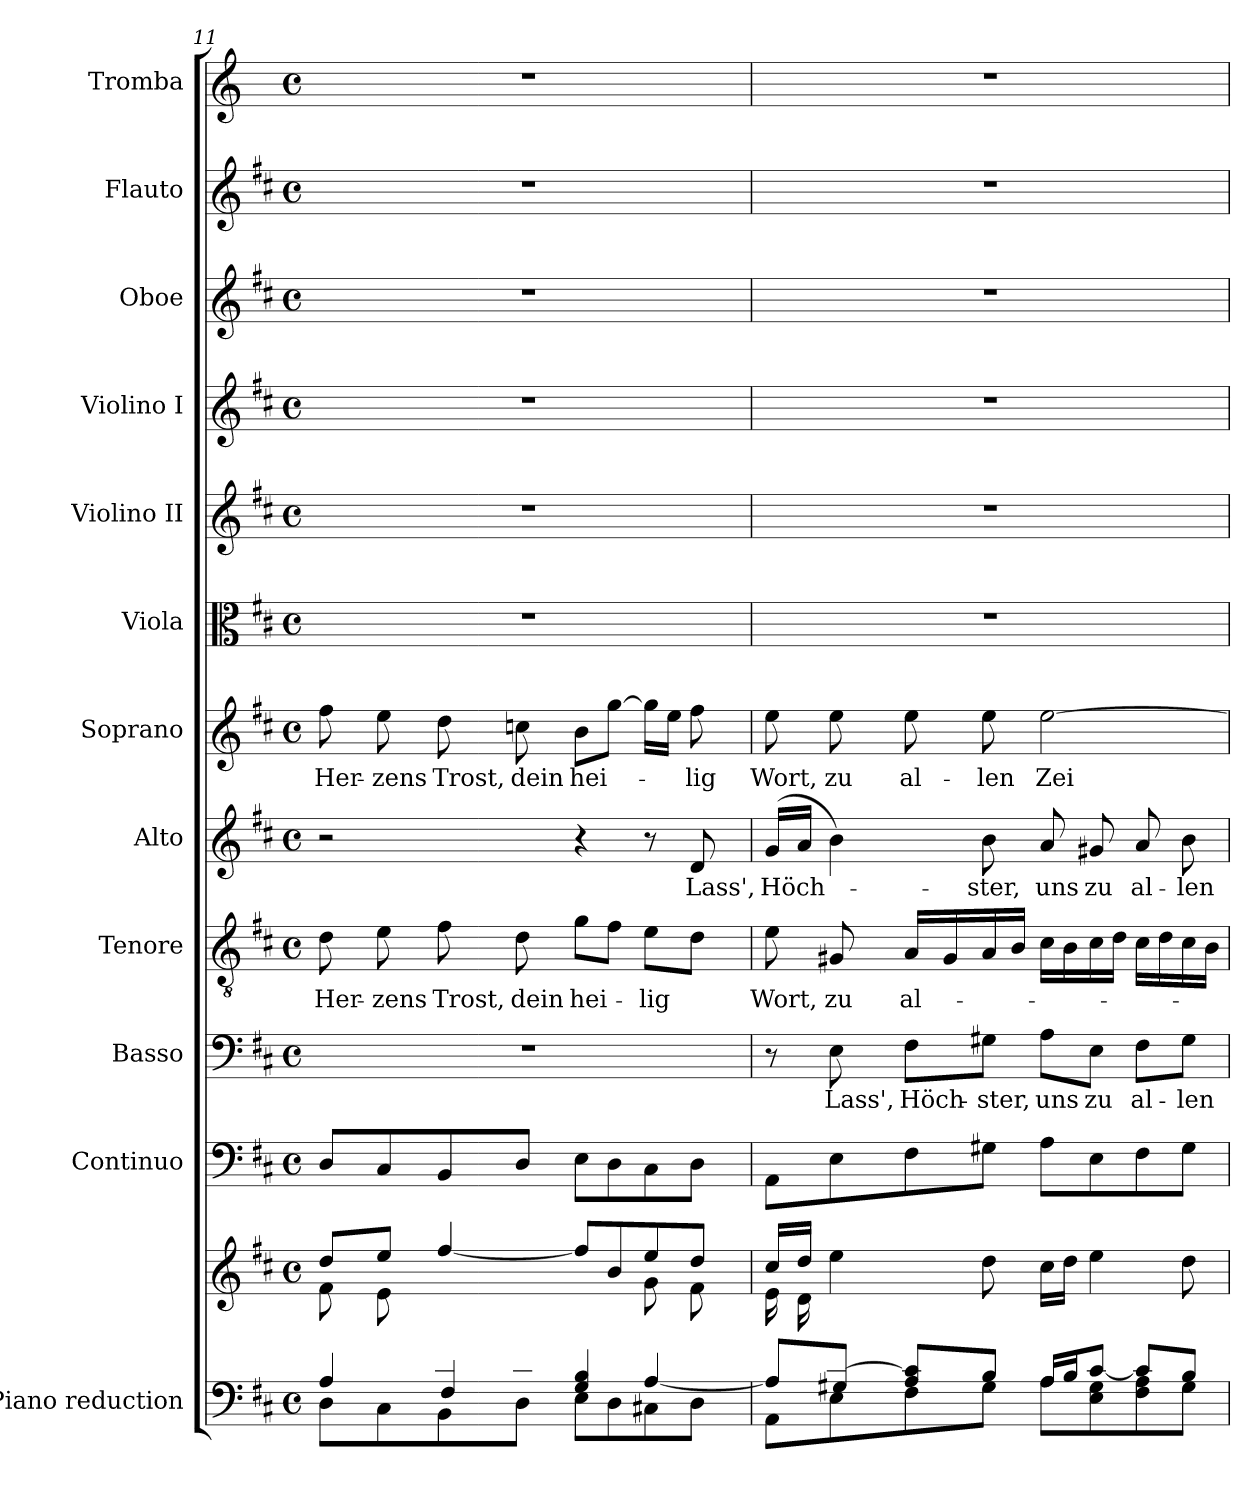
**kern	**kern	**kern	**kern	**text	**kern	**text	**kern	**text	**kern	**text	**kern	**kern	**kern	**kern	**kern	**kern
*part12	*part12	*part11	*part10	*part10	*part9	*part9	*part8	*part8	*part7	*part7	*part6	*part5	*part4	*part3	*part2	*part1
*staff13	*staff12	*staff11	*staff10	*staff10	*staff9	*staff9	*staff8	*staff8	*staff7	*staff7	*staff6	*staff5	*staff4	*staff3	*staff2	*staff1
*I"Piano reduction	*	*I"Continuo	*I"Basso	*	*I"Tenore	*	*I"Alto	*	*I"Soprano	*	*I"Viola	*I"Violino II	*I"Violino I	*I"Oboe	*I"Flauto	*I"Tromba
*I'Pno	*	*	*	*	*	*	*	*	*	*	*I'Vla	*I'Vln	*I'Vln	*I'Ob	*I'Fl	*
*clefF4	*clefG2	*clefF4	*clefF4	*	*clefGv2	*	*clefG2	*	*clefG2	*	*clefC3	*clefG2	*clefG2	*clefG2	*clefG2	*clefG2
*	*	*	*	*	*	*	*	*	*	*	*	*	*	*	*	*ITrd-1c-2
*k[f#c#]	*k[f#c#]	*k[f#c#]	*k[f#c#]	*	*k[f#c#]	*	*k[f#c#]	*	*k[f#c#]	*	*k[f#c#]	*k[f#c#]	*k[f#c#]	*k[f#c#]	*k[f#c#]	*k[f#c#]
*M4/4	*M4/4	*M4/4	*M4/4	*	*M4/4	*	*M4/4	*	*M4/4	*	*M4/4	*M4/4	*M4/4	*M4/4	*M4/4	*M4/4
*met(c)	*met(c)	*met(c)	*met(c)	*	*met(c)	*	*met(c)	*	*met(c)	*	*met(c)	*met(c)	*met(c)	*met(c)	*met(c)	*met(c)
=11	=11	=11	=11	=11	=11	=11	=11	=11	=11	=11	=11	=11	=11	=11	=11	=11
*^	*^	*	*	*	*	*	*	*	*	*	*	*	*	*	*	*
*	*^	*	*	*	*	*	*	*	*	*	*	*	*	*	*	*	*	*
!	!	!	!	!	!	!	!	!	!LO:LY:b	!	!	!	!LO:LY:b	!	!	!	!	!	!
4ryy	4A/	8D\L	8dd/L	8f#\L	8D/L	1r	.	8d\	Her-	2r	.	8ff#\	Her-	1r	1r	1r	1r	1r	1r
!	!	!	!	!	!	!	!	!	!LO:LY:b	!	!	!	!LO:LY:b	!	!	!	!	!	!
.	.	8C#\	8ee/J	8e\	8C#/	.	.	8e\	-zens	.	.	8ee\	-zens	.	.	.	.	.	.
!	!	!	!	!	!	!	!	!	!LO:LY:b	!	!	!	!LO:LY:b	!	!	!	!	!	!
8d/	4F#/	8BB\	[4ff#/	4ryy	8BB/	.	.	8f#\	Trost,	.	.	8dd\	Trost,	.	.	.	.	.	.
!	!	!	!	!	!	!	!	!	!LO:LY:b	!	!	!	!LO:LY:b	!	!	!	!	!	!
8cn/J	.	8D\J	.	.	8D/J	.	.	8d\	dein	.	.	8ccn\	dein	.	.	.	.	.	.
!	!	!	!	!	!	!	!	!	!LO:LY:b	!	!	!	!LO:LY:b	!	!	!	!	!	!
2ryy	4G/ 4B/	8E\L	8ff#/L]	4ryy	8E\L	.	.	8g\L	hei-	4r	.	8b\L	hei-	.	.	.	.	.	.
.	.	8D\	8b/	.	8D\	.	.	8f#\J	.	.	.	[8gg\J	.	.	.	.	.	.	.
!	!	!	!	!	!	!	!	!	!LO:LY:b	!	!	!	!	!	!	!	!	!	!
.	[4A/	8C#X\	8ee/	8g\L	8C#\	.	.	8e\L	-lig	8r	.	16gg\LL]	.	.	.	.	.	.	.
.	.	.	.	.	.	.	.	.	.	.	.	16ee\JJ	.	.	.	.	.	.	.
!	!	!	!	!	!	!	!	!	!	!	!LO:LY:b	!	!LO:LY:b	!	!	!	!	!	!
.	.	8D\J	8dd/J	8f#\J	8D\J	.	.	8d\J	.	8d/	Lass',	8ff#\	-lig	.	.	.	.	.	.
!!LO:PB:g=z
=12	=12	=12	=12	=12	=12	=12	=12	=12	=12	=12	=12	=12	=12	=12	=12	=12	=12	=12	=12
!	!	!	!	!	!	!	!	!	!LO:LY:b	!	!LO:LY:b	!	!LO:LY:b	!	!	!	!	!	!
8ryy	8A/L]	8AA\L	16cc#/LL	16e\LL	8AA\L	8r	.	8e\	Wort,	(16g/LL	Höch-	8ee\	Wort,	1r	1r	1r	1r	1r	1r
.	.	.	16dd/JJ	16d\J	.	.	.	.	.	16a/JJ	.	.	.	.	.	.	.	.	.
!	!	!	!	!	!	!	!LO:LY:b	!	!LO:LY:b	!	!	!	!LO:LY:b	!	!	!	!	!	!
[8c#/J	8G#X/J	8E\	4ee\	8ryy	8E\	8E\	Lass',	8G#X/	zu	4b\)	.	8ee\	zu	.	.	.	.	.	.
!	!	!	!	!	!	!	!LO:LY:b	!	!LO:LY:b	!	!	!	!LO:LY:b	!	!	!	!	!	!
2.ryy	8A/ 8c#/]L	8F#\	.	4ryy	8F#\	8F#\L	Höch-	16A/LL	al-	.	.	8ee\	al-	.	.	.	.	.	.
.	.	.	.	.	.	.	.	16G#/	.	.	.	.	.	.	.	.	.	.	.
!	!	!	!	!	!	!	!LO:LY:b	!	!	!	!LO:LY:b	!	!LO:LY:b	!	!	!	!	!	!
.	8B/J	8G#\J	8dd\	.	8G#X\J	8G#X\J	-ster,	16A/	.	8b\	-ster,	8ee\	-len	.	.	.	.	.	.
.	.	.	.	.	.	.	.	16B/JJ	.	.	.	.	.	.	.	.	.	.	.
!	!	!	!	!	!	!	!LO:LY:b	!	!	!	!LO:LY:b	!	!LO:LY:b	!	!	!	!	!	!
.	16A/LL	8A\L	16cc#\LL	2ryy	8A\L	8A\L	uns	16c#\LL	.	8a/	uns	[2ee\	Zei-	.	.	.	.	.	.
.	16B/J	.	16dd\JJ	.	.	.	.	16B\	.	.	.	.	.	.	.	.	.	.	.
!	!	!	!	!	!	!	!LO:LY:b	!	!	!	!LO:LY:b	!	!	!	!	!	!	!	!
.	[8c#/J	8E\ 8G#\	4ee\	.	8E\	8E\J	zu	16c#\	.	8g#X/	zu	.	.	.	.	.	.	.	.
.	.	.	.	.	.	.	.	16d\JJ	.	.	.	.	.	.	.	.	.	.	.
!	!	!	!	!	!	!	!LO:LY:b	!	!	!	!LO:LY:b	!	!	!	!	!	!	!	!
.	8c#/L]	8F#\ 8A\	.	.	8F#\	8F#\L	al-	16c#\LL	.	8a/	al-	.	.	.	.	.	.	.	.
.	.	.	.	.	.	.	.	16d\	.	.	.	.	.	.	.	.	.	.	.
!	!	!	!	!	!	!	!LO:LY:b	!	!	!	!LO:LY:b	!	!	!	!	!	!	!	!
.	8B/J	8G#\J	8dd\	.	8G#\J	8G#\J	-len	16c#\	.	8b\	-len	.	.	.	.	.	.	.	.
.	.	.	.	.	.	.	.	16B\JJ	.	.	.	.	.	.	.	.	.	.	.
*v	*v	*v	*	*	*	*	*	*	*	*	*	*	*	*	*	*	*	*	*
*	*v	*v	*	*	*	*	*	*	*	*	*	*	*	*	*	*	*
=	=	=	=	=	=	=	=	=	=	=	=	=	=	=	=	=
*-	*-	*-	*-	*-	*-	*-	*-	*-	*-	*-	*-	*-	*-	*-	*-	*-
